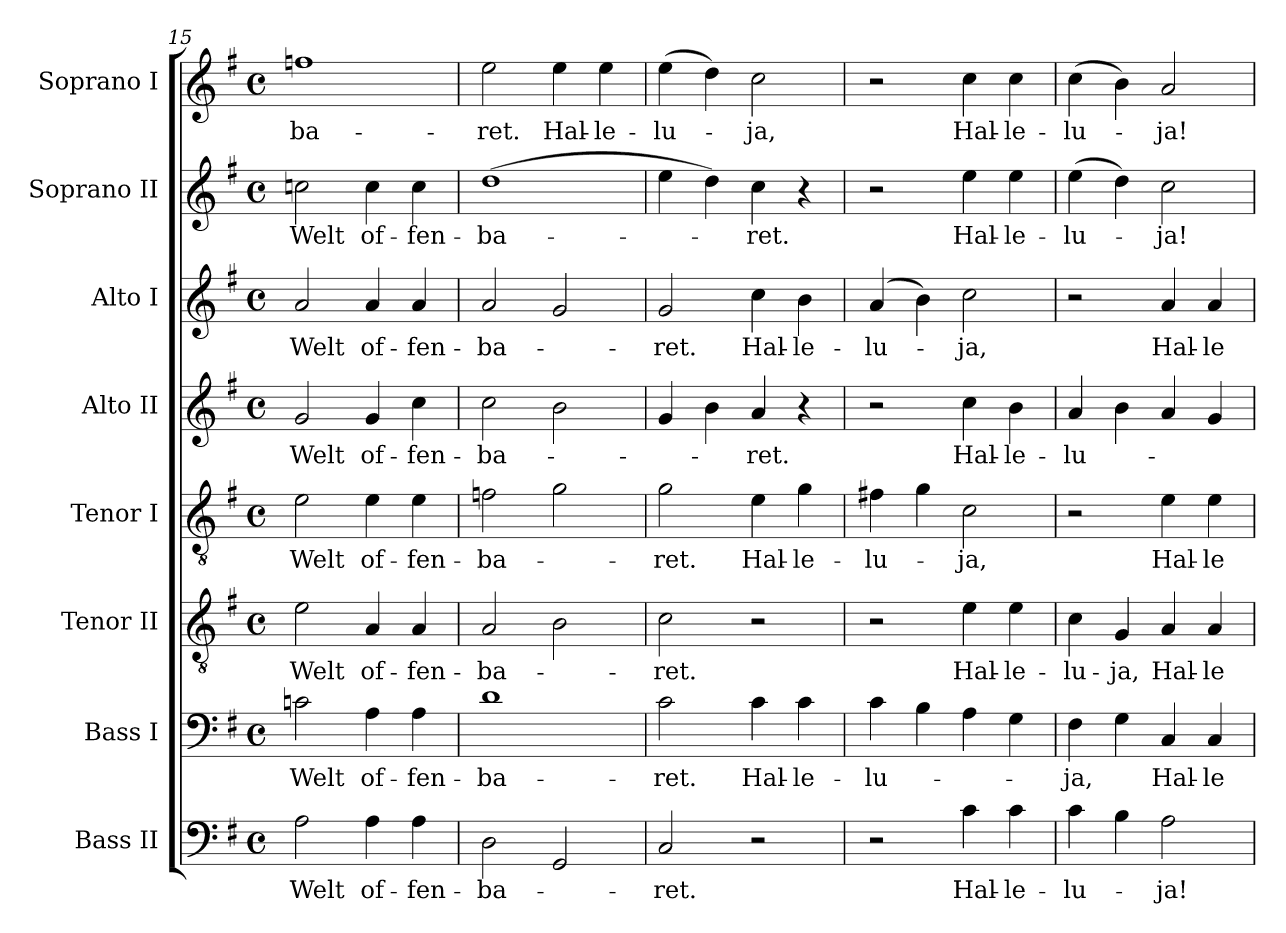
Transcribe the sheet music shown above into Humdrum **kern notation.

**kern	**text	**kern	**text	**kern	**text	**kern	**text	**kern	**text	**kern	**text	**kern	**text	**kern	**text
*part8	*part8	*part7	*part7	*part6	*part6	*part5	*part5	*part4	*part4	*part3	*part3	*part2	*part2	*part1	*part1
*staff8	*staff8	*staff7	*staff7	*staff6	*staff6	*staff5	*staff5	*staff4	*staff4	*staff3	*staff3	*staff2	*staff2	*staff1	*staff1
*I"Bass II	*	*I"Bass I	*	*I"Tenor II	*	*I"Tenor I	*	*I"Alto II	*	*I"Alto I	*	*I"Soprano II	*	*I"Soprano I	*
!!LO:LB:g=z
*clefF4	*	*clefF4	*	*clefGv2	*	*clefGv2	*	*clefG2	*	*clefG2	*	*clefG2	*	*clefG2	*
*k[f#]	*	*k[f#]	*	*k[f#]	*	*k[f#]	*	*k[f#]	*	*k[f#]	*	*k[f#]	*	*k[f#]	*
*G:	*	*G:	*	*G:	*	*G:	*	*G:	*	*G:	*	*G:	*	*G:	*
*M4/4	*	*M4/4	*	*M4/4	*	*M4/4	*	*M4/4	*	*M4/4	*	*M4/4	*	*M4/4	*
*met(c)	*	*met(c)	*	*met(c)	*	*met(c)	*	*met(c)	*	*met(c)	*	*met(c)	*	*met(c)	*
=15	=15	=15	=15	=15	=15	=15	=15	=15	=15	=15	=15	=15	=15	=15	=15
!	!LO:LY:b	!	!LO:LY:b	!	!LO:LY:b	!	!LO:LY:b	!	!LO:LY:b	!	!LO:LY:b	!	!LO:LY:b	!	!LO:LY:b
2A\	Welt	2cn\	Welt	2e\	Welt	2e\	Welt	2g/	Welt	2a/	Welt	2ccn\	Welt	1ffn	-ba-
!	!LO:LY:b	!	!LO:LY:b	!	!LO:LY:b	!	!LO:LY:b	!	!LO:LY:b	!	!LO:LY:b	!	!LO:LY:b	!	!
4A\	of-	4A\	of-	4A/	of-	4e\	of-	4g/	of-	4a/	of-	4cc\	of-	.	.
!	!LO:LY:b	!	!LO:LY:b	!	!LO:LY:b	!	!LO:LY:b	!	!LO:LY:b	!	!LO:LY:b	!	!LO:LY:b	!	!
4A\	-fen-	4A\	-fen-	4A/	-fen-	4e\	-fen-	4cc\	-fen-	4a/	-fen-	4cc\	-fen-	.	.
=16	=16	=16	=16	=16	=16	=16	=16	=16	=16	=16	=16	=16	=16	=16	=16
!	!LO:LY:b	!	!LO:LY:b	!	!LO:LY:b	!	!LO:LY:b	!	!LO:LY:b	!	!LO:LY:b	!	!LO:LY:b	!	!LO:LY:b
2D\	-ba-	1d	-ba-	2A/	-ba-	2fn\	-ba-	2cc\	-ba-	2a/	-ba-	(>1dd	-ba-	2ee\	-ret.
!	!	!	!	!	!	!	!	!	!	!	!	!	!	!	!LO:LY:b
2GG/	.	.	.	2B\	.	2g\	.	2b\	.	2g/	.	.	.	4ee\	Hal-
!	!	!	!	!	!	!	!	!	!	!	!	!	!	!	!LO:LY:b
.	.	.	.	.	.	.	.	.	.	.	.	.	.	4ee\	-le-
=17	=17	=17	=17	=17	=17	=17	=17	=17	=17	=17	=17	=17	=17	=17	=17
!	!LO:LY:b	!	!LO:LY:b	!	!LO:LY:b	!	!LO:LY:b	!	!	!	!LO:LY:b	!	!	!	!LO:LY:b
2C/	-ret.	2c\	-ret.	2c\	-ret.	2g\	-ret.	4g/	.	2g/	-ret.	4ee\	.	(>4ee\	-lu-
.	.	.	.	.	.	.	.	4b\	.	.	.	4dd\)	.	4dd\)	.
!	!	!	!LO:LY:b	!	!	!	!LO:LY:b	!	!LO:LY:b	!	!LO:LY:b	!	!LO:LY:b	!	!LO:LY:b
2r	.	4c\	Hal-	2r	.	4e\	Hal-	4a/	-ret.	4cc\	Hal-	4cc\	-ret.	2cc\	-ja,
!	!	!	!LO:LY:b	!	!	!	!LO:LY:b	!	!	!	!LO:LY:b	!	!	!	!
.	.	4c\	-le-	.	.	4g\	-le-	4r	.	4b\	-le-	4r	.	.	.
=18	=18	=18	=18	=18	=18	=18	=18	=18	=18	=18	=18	=18	=18	=18	=18
!	!	!	!LO:LY:b	!	!	!	!LO:LY:b	!	!	!	!LO:LY:b	!	!	!	!
2r	.	4c\	-lu-	2r	.	4f#X\	-lu-	2r	.	(>4a/	-lu-	2r	.	2r	.
.	.	4B\	.	.	.	4g\	.	.	.	4b\)	.	.	.	.	.
!	!LO:LY:b	!	!	!	!LO:LY:b	!	!LO:LY:b	!	!LO:LY:b	!	!LO:LY:b	!	!LO:LY:b	!	!LO:LY:b
4c\	Hal-	4A\	.	4e\	Hal-	2c\	-ja,	4cc\	Hal-	2cc\	-ja,	4ee\	Hal-	4cc\	Hal-
!	!LO:LY:b	!	!	!	!LO:LY:b	!	!	!	!LO:LY:b	!	!	!	!LO:LY:b	!	!LO:LY:b
4c\	-le-	4G\	.	4e\	-le-	.	.	4b\	-le-	.	.	4ee\	-le-	4cc\	-le-
=19	=19	=19	=19	=19	=19	=19	=19	=19	=19	=19	=19	=19	=19	=19	=19
!	!LO:LY:b	!	!LO:LY:b	!	!LO:LY:b	!	!	!	!LO:LY:b	!	!	!	!LO:LY:b	!	!LO:LY:b
4c\	-lu-	4F#\	-ja,	4c\	-lu-	2r	.	4a/	-lu-	2r	.	(>4ee\	-lu-	(>4cc\	-lu-
!	!	!	!	!	!LO:LY:b	!	!	!	!	!	!	!	!	!	!
4B\	.	4G\	.	4G/	-ja,	.	.	4b\	.	.	.	4dd\)	.	4b\)	.
!	!LO:LY:b	!	!LO:LY:b	!	!LO:LY:b	!	!LO:LY:b	!	!	!	!LO:LY:b	!	!LO:LY:b	!	!LO:LY:b
2A\	-ja!	4C/	Hal-	4A/	Hal-	4e\	Hal-	4a/	.	4a/	Hal-	2cc\	-ja!	2a/	-ja!
!	!	!	!LO:LY:b	!	!LO:LY:b	!	!LO:LY:b	!	!	!	!LO:LY:b	!	!	!	!
.	.	4C/	-le-	4A/	-le-	4e\	-le-	4g/	.	4a/	-le-	.	.	.	.
=	=	=	=	=	=	=	=	=	=	=	=	=	=	=	=
*-	*-	*-	*-	*-	*-	*-	*-	*-	*-	*-	*-	*-	*-	*-	*-
